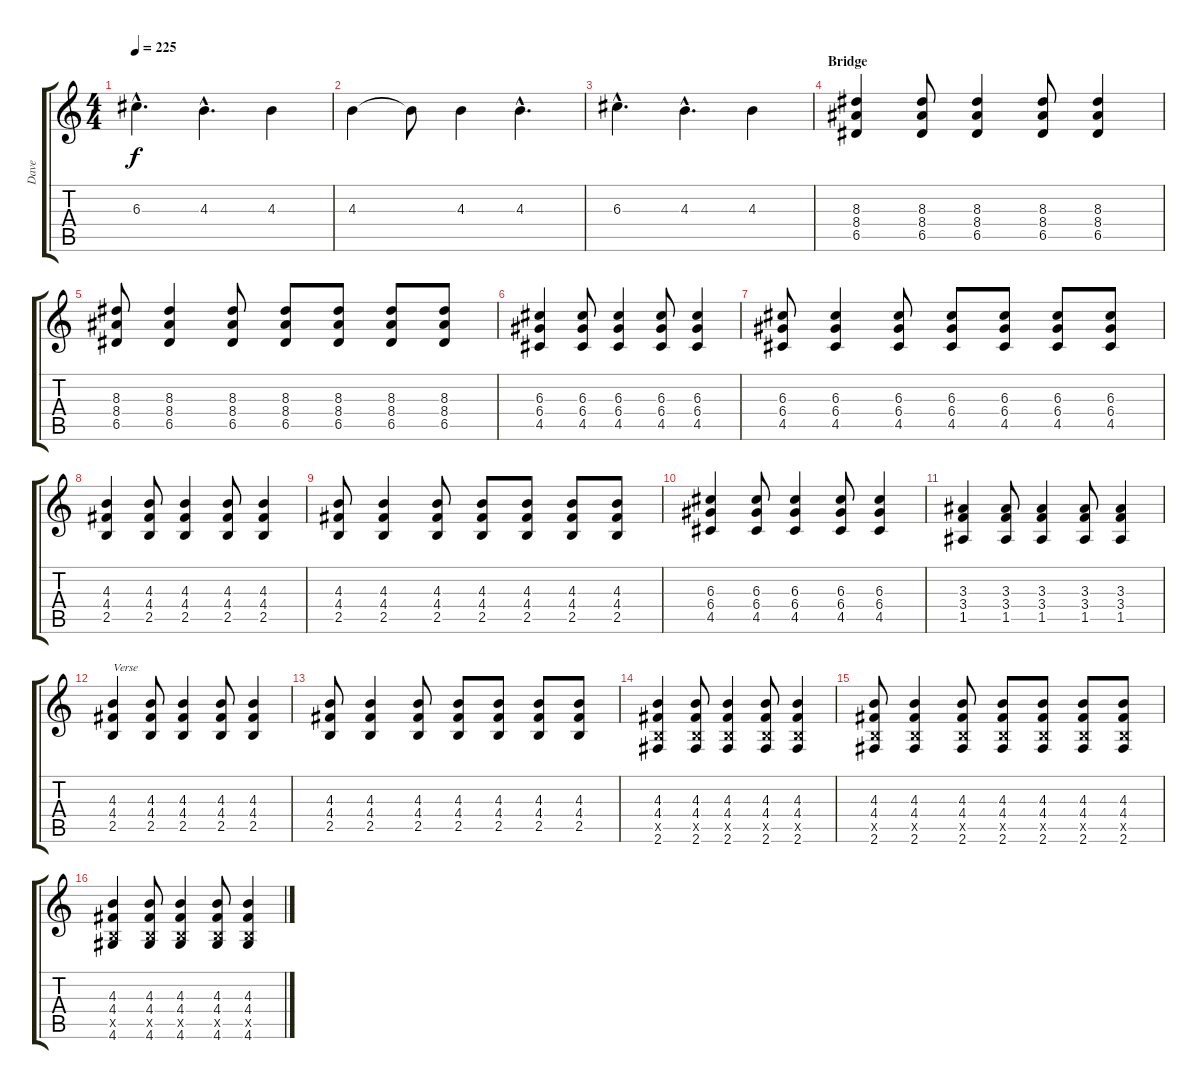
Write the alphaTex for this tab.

\track ("Dave" "Dave") {instrument acousticguitarsteel}
\staff {score tabs}
\tuning (E4 B3 G3 D3 A2 E2) {hide}
\ts (4 4)
\tempo 225
\clef g2
\ks c
6.3{hac}.4{d dy f} 4.3{hac}.4{d} 4.3.4 |
4.3.4 4.3{t}.8 4.3.4 4.3{hac}.4{d} |
6.3{hac}.4{d} 4.3{hac}.4{d} 4.3.4 |
\section ("" "Bridge")
(8.3 8.4 6.5).4{volume 10 instrument acousticguitarsteel} (8.3 8.4 6.5).8 (8.3 8.4 6.5).4 (8.3 8.4 6.5).8 (8.3 8.4 6.5).4 |
(8.3 8.4 6.5).8 (8.3 8.4 6.5).4 (8.3 8.4 6.5).8 (8.3 8.4 6.5).8 (8.3 8.4 6.5).8 (8.3 8.4 6.5).8 (8.3 8.4 6.5).8 |
(6.3 6.4 4.5).4 (6.3 6.4 4.5).8 (6.3 6.4 4.5).4 (6.3 6.4 4.5).8 (6.3 6.4 4.5).4 |
(6.3 6.4 4.5).8 (6.3 6.4 4.5).4 (6.3 6.4 4.5).8 (6.3 6.4 4.5).8 (6.3 6.4 4.5).8 (6.3 6.4 4.5).8 (6.3 6.4 4.5).8 |
(4.3 4.4 2.5).4 (4.3 4.4 2.5).8 (4.3 4.4 2.5).4 (4.3 4.4 2.5).8 (4.3 4.4 2.5).4 |
(4.3 4.4 2.5).8 (4.3 4.4 2.5).4 (4.3 4.4 2.5).8 (4.3 4.4 2.5).8 (4.3 4.4 2.5).8 (4.3 4.4 2.5).8 (4.3 4.4 2.5).8 |
(6.3 6.4 4.5).4 (6.3 6.4 4.5).8 (6.3 6.4 4.5).4 (6.3 6.4 4.5).8 (6.3 6.4 4.5).4 |
(3.3 3.4 1.5).4 (3.3 3.4 1.5).8 (3.3 3.4 1.5).4 (3.3 3.4 1.5).8 (3.3 3.4 1.5).4 |
(4.3 4.4 2.5).4{txt "Verse"} (4.3 4.4 2.5).8 (4.3 4.4 2.5).4 (4.3 4.4 2.5).8 (4.3 4.4 2.5).4 |
(4.3 4.4 2.5).8 (4.3 4.4 2.5).4 (4.3 4.4 2.5).8 (4.3 4.4 2.5).8 (4.3 4.4 2.5).8 (4.3 4.4 2.5).8 (4.3 4.4 2.5).8 |
(4.3 4.4 2.5{x} 2.6).4 (4.3 4.4 2.5{x} 2.6).8 (4.3 4.4 2.5{x} 2.6).4 (4.3 4.4 2.5{x} 2.6).8 (4.3 4.4 2.5{x} 2.6).4 |
(4.3 4.4 2.5{x} 2.6).8 (4.3 4.4 2.5{x} 2.6).4 (4.3 4.4 2.5{x} 2.6).8 (4.3 4.4 2.5{x} 2.6).8 (4.3 4.4 2.5{x} 2.6).8 (4.3 4.4 2.5{x} 2.6).8 (4.3 4.4 2.5{x} 2.6).8 |
(4.3 4.4 2.5{x} 4.6).4 (4.3 4.4 2.5{x} 4.6).8 (4.3 4.4 2.5{x} 4.6).4 (4.3 4.4 2.5{x} 4.6).8 (4.3 4.4 2.5{x} 4.6).4
